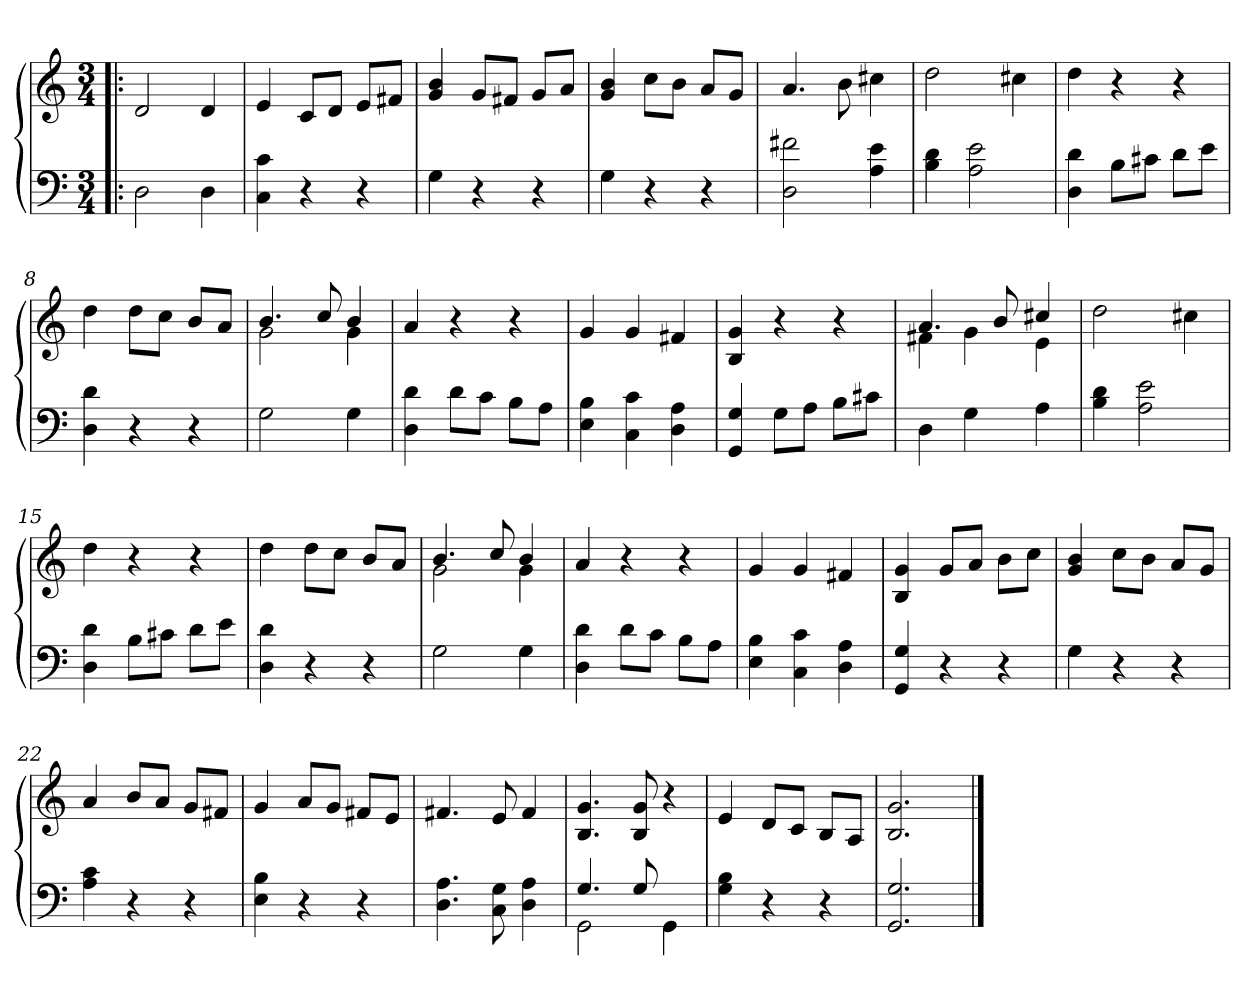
**kern	**kern
*part1	*part1
*staff2	*staff1
*clefF4	*clefG2
*k[]	*k[]
*M3/4	*M3/4
=1!|:	=1!|:
2D\	2d/
4D\	4d/
=2	=2
4C\ 4c\	4e/
4r	8c/L
.	8d/J
4r	8e/L
.	8f#X/J
=3	=3
4G\	4g/ 4b/
4r	8g/L
.	8f#X/J
4r	8g/L
.	8a/J
=4	=4
4G\	4g/ 4b/
4r	8cc\L
.	8b\J
4r	8a/L
.	8g/J
=5	=5
2D\ 2f#X\	4.a/
.	8b\
4A\ 4e\	4cc#X\
!!LO:LB:g=z
=6	=6
4B\ 4d\	2dd\
2A\ 2e\	.
.	4cc#X\
=7	=7
4D\ 4d\	4dd\
8B\L	4r
8c#X\J	.
8d\L	4r
8e\J	.
=8	=8
4D\ 4d\	4dd\
4r	8dd\L
.	8cc\J
4r	8b/L
.	8a/J
=9	=9
*	*^
2G\	4.b/	2g\
.	8cc/	.
4G\	4b/	4g\
*	*v	*v
=10	=10
4D\ 4d\	4a/
8d\L	4r
8c\J	.
8B\L	4r
8A\J	.
!!LO:LB:g=z
=11	=11
4E\ 4B\	4g/
4C\ 4c\	4g/
4D\ 4A\	4f#X/
=12	=12
4GG/ 4G/	4B/ 4g/
8G\L	4r
8A\J	.
8B\L	4r
8c#X\J	.
=13	=13
*	*^
4D\	4.a/	4f#X\
4G\	.	4g\
.	8b/	.
4A\	4cc#X/	4e\
*	*v	*v
=14	=14
4B\ 4d\	2dd\
2A\ 2e\	.
.	4cc#X\
=15	=15
4D\ 4d\	4dd\
8B\L	4r
8c#X\J	.
8d\L	4r
8e\J	.
!!LO:LB:g=z
=16	=16
4D\ 4d\	4dd\
4r	8dd\L
.	8cc\J
4r	8b/L
.	8a/J
=17	=17
*	*^
2G\	4.b/	2g\
.	8cc/	.
4G\	4b/	4g\
*	*v	*v
=18	=18
4D\ 4d\	4a/
8d\L	4r
8c\J	.
8B\L	4r
8A\J	.
=19	=19
4E\ 4B\	4g/
4C\ 4c\	4g/
4D\ 4A\	4f#X/
=20	=20
4GG/ 4G/	4B/ 4g/
4r	8g/L
.	8a/J
4r	8b\L
.	8cc\J
!!LO:LB:g=z
=21	=21
4G\	4g/ 4b/
4r	8cc\L
.	8b\J
4r	8a/L
.	8g/J
=22	=22
4A\ 4c\	4a/
4r	8b/L
.	8a/J
4r	8g/L
.	8f#X/J
=23	=23
4E\ 4B\	4g/
4r	8a/L
.	8g/J
4r	8f#X/L
.	8e/J
=24	=24
4.D\ 4.A\	4.f#X/
8C\ 8G\	8e/
4D\ 4A\	4f#/
=25	=25
*^	*
4.G/	2GG\	4.B/ 4.g/
8G/	.	8B/ 8g/
4ryy	4GG\	4r
*v	*v	*
!!LO:LB:g=z
=26	=26
4G\ 4B\	4e/
4r	8d/L
.	8c/J
4r	8B/L
.	8A/J
=27	=27
2.GG/ 2.G/	2.B/ 2.g/
==	==
*-	*-
